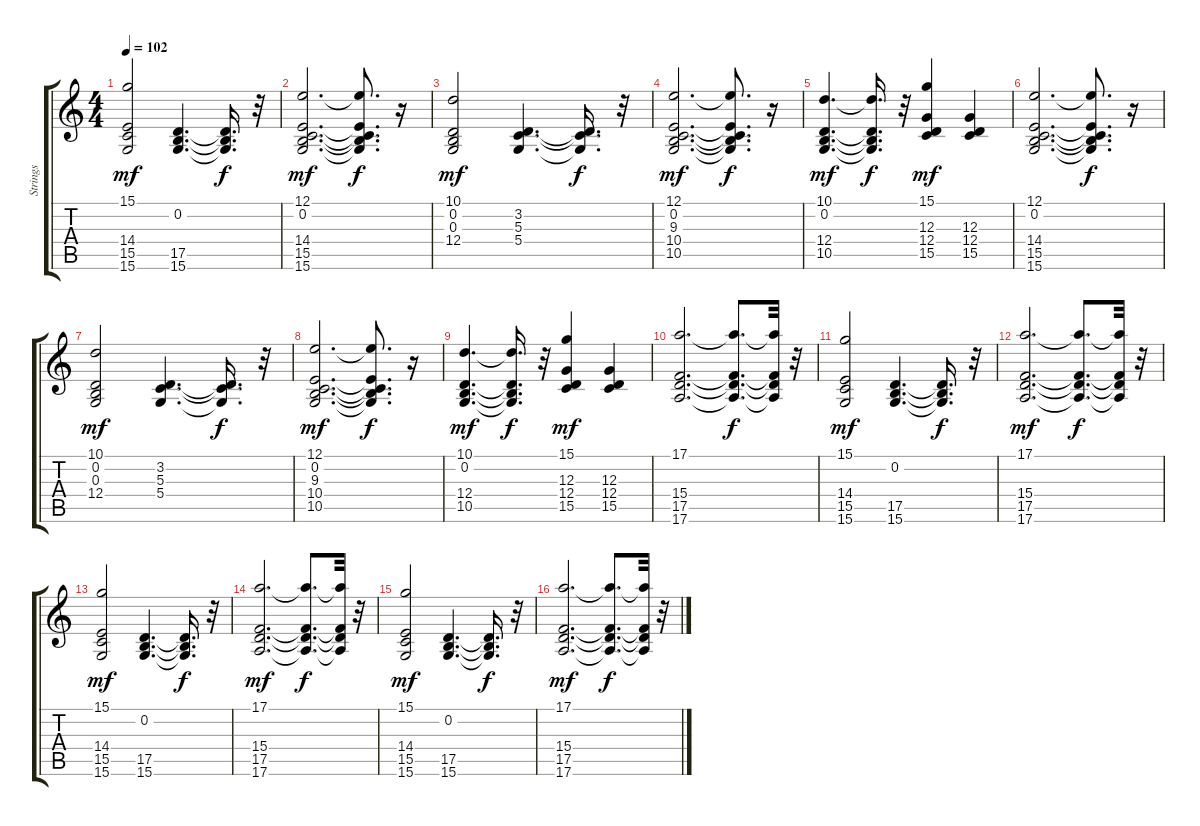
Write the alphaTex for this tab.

\track ("Strings" "Strings") {instrument synthstrings1}
\staff {score tabs}
\tuning (E4 B3 G3 D3 A2 E2) {hide}
\ts (4 4)
\tempo 102
\clef g2
\ks c
(15.1 14.4 15.5 15.6).2{dy mf} (0.2 17.5 15.6).4{d} (0.2{t} 17.5{t} 15.6{t}).16{d dy f} r.32 |
(12.1 0.2 14.4 15.5 15.6).2{d dy mf} (12.1{t} 0.2{t} 14.4{t} 15.5{t} 15.6{t}).8{d dy f} r.16 |
(10.1 0.2 0.3 12.4).2{dy mf} (3.2 5.3 5.4).4{d} (3.2{t} 5.3{t} 5.4{t}).16{d dy f} r.32 |
(12.1 0.2 9.3 10.4 10.5).2{d dy mf} (12.1{t} 0.2{t} 9.3{t} 10.4{t} 10.5{t}).8{d dy f} r.16 |
(10.1 0.2 12.4 10.5).4{d dy mf} (10.1{t} 0.2{t} 12.4{t} 10.5{t}).16{d dy f} r.32 (15.1 12.3 12.4 15.5).4{dy mf} (12.3 12.4 15.5).4 |
(12.1 0.2 14.4 15.5 15.6).2{d} (12.1{t} 0.2{t} 14.4{t} 15.5{t} 15.6{t}).8{d dy f} r.16 |
(10.1 0.2 0.3 12.4).2{dy mf} (3.2 5.3 5.4).4{d} (3.2{t} 5.3{t} 5.4{t}).16{d dy f} r.32 |
(12.1 0.2 9.3 10.4 10.5).2{d dy mf} (12.1{t} 0.2{t} 9.3{t} 10.4{t} 10.5{t}).8{d dy f} r.16 |
(10.1 0.2 12.4 10.5).4{d dy mf} (10.1{t} 0.2{t} 12.4{t} 10.5{t}).16{d dy f} r.32 (15.1 12.3 12.4 15.5).4{dy mf} (12.3 12.4 15.5).4 |
(17.1 15.4 17.5 17.6).2{d} (17.1{t} 15.4{t} 17.5{t} 17.6{t}).8{d dy f} (17.1{t} 15.4{t} 17.5{t} 17.6{t}).32 r.32 |
(15.1 14.4 15.5 15.6).2{dy mf} (0.2 17.5 15.6).4{d} (0.2{t} 17.5{t} 15.6{t}).16{d dy f} r.32 |
(17.1 15.4 17.5 17.6).2{d dy mf} (17.1{t} 15.4{t} 17.5{t} 17.6{t}).8{d dy f} (17.1{t} 15.4{t} 17.5{t} 17.6{t}).32 r.32 |
(15.1 14.4 15.5 15.6).2{dy mf} (0.2 17.5 15.6).4{d} (0.2{t} 17.5{t} 15.6{t}).16{d dy f} r.32 |
(17.1 15.4 17.5 17.6).2{d dy mf} (17.1{t} 15.4{t} 17.5{t} 17.6{t}).8{d dy f} (17.1{t} 15.4{t} 17.5{t} 17.6{t}).32 r.32 |
(15.1 14.4 15.5 15.6).2{dy mf} (0.2 17.5 15.6).4{d} (0.2{t} 17.5{t} 15.6{t}).16{d dy f} r.32 |
(17.1 15.4 17.5 17.6).2{d dy mf} (17.1{t} 15.4{t} 17.5{t} 17.6{t}).8{d dy f} (17.1{t} 15.4{t} 17.5{t} 17.6{t}).32 r.32
